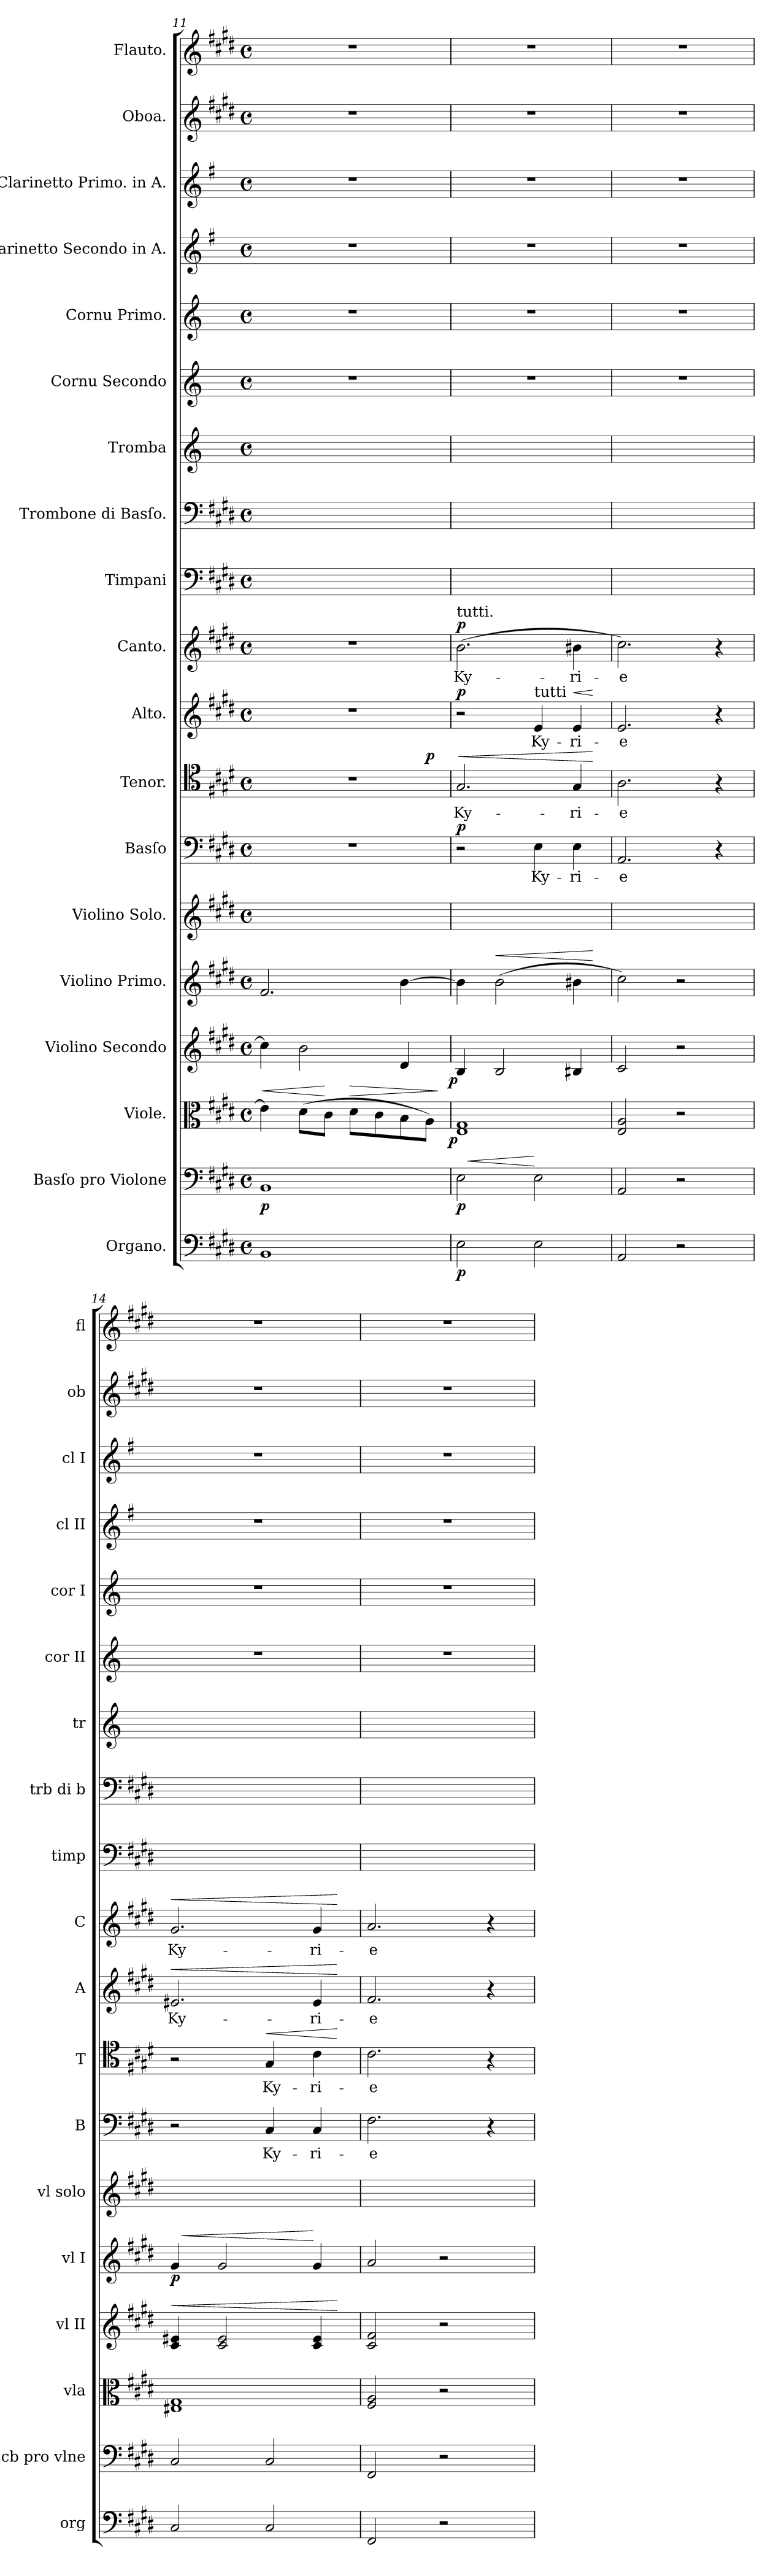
**kern	**dynam	**kern	**dynam	**kern	**dynam	**kern	**dynam	**kern	**dynam	**kern	**kern	**text	**dynam	**kern	**text	**dynam	**kern	**text	**dynam	**kern	**text	**dynam	**kern	**kern	**kern	**kern	**kern	**kern	**kern	**kern	**kern
*part19	*part19	*part18	*part18	*part17	*part17	*part16	*part16	*part15	*part15	*part14	*part13	*part13	*part13	*part12	*part12	*part12	*part11	*part11	*part11	*part10	*part10	*part10	*part9	*part8	*part7	*part6	*part5	*part4	*part3	*part2	*part1
*staff19	*staff19	*staff18	*staff18	*staff17	*staff17	*staff16	*staff16	*staff15	*staff15	*staff14	*staff13	*staff13	*staff13	*staff12	*staff12	*staff12	*staff11	*staff11	*staff11	*staff10	*staff10	*staff10	*staff9	*staff8	*staff7	*staff6	*staff5	*staff4	*staff3	*staff2	*staff1
*I"Organo.	*	*I"Basſo pro Violone	*	*I"Viole.	*	*I"Violino Secondo	*	*I"Violino Primo.	*	*I"Violino Solo.	*I"Basſo	*	*	*I"Tenor.	*	*	*I"Alto.	*	*	*I"Canto.	*	*	*I"Timpani	*I"Trombone di Basſo.	*I"Tromba	*I"Cornu Secondo	*I"Cornu Primo.	*I"Clarinetto Secondo in A.	*I"Clarinetto Primo. in A.	*I"Oboa.	*I"Flauto.
*I'org	*	*I'cb pro vlne	*	*I'vla	*	*I'vl II	*	*I'vl I	*	*I'vl solo	*I'B	*	*	*I'T	*	*	*I'A	*	*	*I'C	*	*	*I'timp	*I'trb di b	*I'tr	*I'cor II	*I'cor I	*I'cl II	*I'cl I	*I'ob	*I'fl
*clefF4	*	*clefF4	*	*clefC3	*	*clefG2	*	*clefG2	*	*clefG2	*clefF4	*	*	*clefC4	*	*	*clefG2	*	*	*clefG2	*	*	*clefF4	*clefF4	*clefG2	*clefG2	*clefG2	*clefG2	*clefG2	*clefG2	*clefG2
*	*	*	*	*	*	*	*	*	*	*	*	*	*	*	*	*	*	*	*	*	*	*	*	*	*ITrd-2c-4	*ITrd5c8	*ITrd5c8	*ITrd2c3	*ITrd2c3	*	*
*k[f#c#g#d#]	*	*k[f#c#g#d#]	*	*k[f#c#g#d#]	*	*k[f#c#g#d#]	*	*k[f#c#g#d#]	*	*k[f#c#g#d#]	*k[f#c#g#d#]	*	*	*k[f#c#g#d#]	*	*	*k[f#c#g#d#]	*	*	*k[f#c#g#d#]	*	*	*k[f#c#g#d#]	*k[f#c#g#d#]	*k[f#c#g#d#]	*k[f#c#g#d#]	*k[f#c#g#d#]	*k[f#c#g#d#]	*k[f#c#g#d#]	*k[f#c#g#d#]	*k[f#c#g#d#]
*M4/4	*	*M4/4	*	*M4/4	*	*M4/4	*	*M4/4	*	*M4/4	*M4/4	*	*	*M4/4	*	*	*M4/4	*	*	*M4/4	*	*	*M4/4	*M4/4	*M4/4	*M4/4	*M4/4	*M4/4	*M4/4	*M4/4	*M4/4
*met(c)	*	*met(c)	*	*met(c)	*	*met(c)	*	*met(c)	*	*met(c)	*met(c)	*	*	*met(c)	*	*	*met(c)	*	*	*met(c)	*	*	*met(c)	*met(c)	*met(c)	*met(c)	*met(c)	*met(c)	*met(c)	*met(c)	*met(c)
=11	=11	=11	=11	=11	=11	=11	=11	=11	=11	=11	=11	=11	=11	=11	=11	=11	=11	=11	=11	=11	=11	=11	=11	=11	=11	=11	=11	=11	=11	=11	=11
!	!	!	!	!	!LO:HP:a	!	!	!	!	!	!	!	!	!	!	!	!	!	!	!	!	!	!	!	!	!	!	!	!	!	!
*	*	*	*	*	*	*	*	*	*	*	*	*	*	*^	*	*	*	*	*	*	*	*	*	*	*	*	*	*	*	*	*
1BB	.	1BB	p	4e\]	<	4cc#\]	.	2.f#/	.	1ryy	1r	.	.	1r	2..ryy	.	.	1r	.	.	1r	.	.	1ryy	1ryy	1ryy	1r	1r	1r	1r	1r	1r
.	.	.	.	(8d#\L	.	2b\	.	.	.	.	.	.	.	.	.	.	.	.	.	.	.	.	.	.	.	.	.	.	.	.	.	.
.	.	.	.	8c#\J	[	.	.	.	.	.	.	.	.	.	.	.	.	.	.	.	.	.	.	.	.	.	.	.	.	.	.	.
!	!	!	!	!	!LO:HP:a	!	!	!	!	!	!	!	!	!	!	!	!	!	!	!	!	!	!	!	!	!	!	!	!	!	!	!
.	.	.	.	8d#\L	>	.	.	.	.	.	.	.	.	.	.	.	.	.	.	.	.	.	.	.	.	.	.	.	.	.	.	.
.	.	.	.	8c#\	.	.	.	.	.	.	.	.	.	.	.	.	.	.	.	.	.	.	.	.	.	.	.	.	.	.	.	.
.	.	.	.	8B\	.	4d#/	.	[4b\	.	.	.	.	.	.	.	.	.	.	.	.	.	.	.	.	.	.	.	.	.	.	.	.
!	!	!	!	!	!	!	!	!	!	!	!	!	!	!	!	!	!LO:DY:a	!	!	!	!	!	!	!	!	!	!	!	!	!	!	!
.	.	.	.	8A\J)	.	.	.	.	.	.	.	.	.	.	8ryy	.	p	.	.	.	.	.	.	.	.	.	.	.	.	.	.	.
.	.	.	.	.	]	.	.	.	.	.	.	.	.	.	.	.	.	.	.	.	.	.	.	.	.	.	.	.	.	.	.	.
=12	=12	=12	=12	=12	=12	=12	=12	=12	=12	=12	=12	=12	=12	=12	=12	=12	=12	=12	=12	=12	=12	=12	=12	=12	=12	=12	=12	=12	=12	=12	=12	=12
!	!	!	!	!	!	!	!	!	!	!	!	!	!	!	!	!	!	!	!	!	!LO:TX:a:t=tutti.	!	!	!	!	!	!	!	!	!	!	!
!	!	!	!	!	!	!	!	!	!	!	!	!	!	!LO:TX:a:t=tutti	!	!	!	!	!	!	!	!	!	!	!	!	!	!	!	!	!	!
!	!	!	!LO:HP:a	!	!LO:DY:rj	!	!LO:DY:rj	!	!	!	!	!	!LO:DY:a	!	!	!	!LO:HP:a	!	!	!LO:DY:a	!	!	!LO:DY:b	!	!	!	!	!	!	!	!	!
*	*	*	*	*	*	*	*	*	*	*	*	*	*	*v	*v	*	*	*	*	*	*	*	*	*	*	*	*	*	*	*	*	*
2E\	p	2E\	< p	1E 1G#	p	4B/	p	4b\]	.	1ryy	2r	.	p	2.G#/	Ky-	<	2r	.	p	(2.b\	Ky-	p	1ryy	1ryy	1ryy	1r	1r	1r	1r	1r	1r
!	!	!	!	!	!	!	!	!	!LO:HP:a	!	!	!	!	!	!	!	!	!	!	!	!	!	!	!	!	!	!	!	!	!	!
.	.	.	.	.	.	2B/	.	(2b\	<	.	.	.	.	.	.	.	.	.	.	.	.	.	.	.	.	.	.	.	.	.	.
!	!	!	!	!	!	!	!	!	!	!	!	!	!	!	!	!	!LO:TX:a:t=tutti	!	!	!	!	!	!	!	!	!	!	!	!	!	!
2E\	.	2E\	[	.	.	.	.	.	.	.	4E\	Ky-	.	.	.	.	4e/	Ky-	.	.	.	.	.	.	.	.	.	.	.	.	.
!	!	!	!	!	!	!	!	!	!	!	!	!	!	!	!	!	!	!	!LO:HP:a	!	!	!	!	!	!	!	!	!	!	!	!
.	.	.	.	.	.	4B#X/	.	4b#X\	.	.	4E\	-ri-	.	4G#/	-ri-	.	4e/	-ri-	<	4b#X\	-ri-	.	.	.	.	.	.	.	.	.	.
.	.	.	.	.	.	.	.	.	[	.	.	.	.	.	.	[	.	.	[	.	.	.	.	.	.	.	.	.	.	.	.
=13	=13	=13	=13	=13	=13	=13	=13	=13	=13	=13	=13	=13	=13	=13	=13	=13	=13	=13	=13	=13	=13	=13	=13	=13	=13	=13	=13	=13	=13	=13	=13
2AA/	.	2AA/	.	2E/ 2A/	.	2c#/	.	2cc#\)	.	1ryy	2.AA/	-e	.	2.A\	-e	.	2.e/	-e	.	2.cc#\)	-e	.	1ryy	1ryy	1ryy	1r	1r	1r	1r	1r	1r
2r	.	2r	.	2r	.	2r	.	2r	.	.	.	.	.	.	.	.	.	.	.	.	.	.	.	.	.	.	.	.	.	.	.
.	.	.	.	.	.	.	.	.	.	.	4r	.	.	4r	.	.	4r	.	.	4r	.	.	.	.	.	.	.	.	.	.	.
=14	=14	=14	=14	=14	=14	=14	=14	=14	=14	=14	=14	=14	=14	=14	=14	=14	=14	=14	=14	=14	=14	=14	=14	=14	=14	=14	=14	=14	=14	=14	=14
!	!	!	!	!	!	!	!LO:HP:a	!	!LO:HP:a	!	!	!	!	!	!	!	!	!	!LO:HP:a	!	!	!LO:HP:a	!	!	!	!	!	!	!	!	!
!	!	!	!	!	!	!	!	!	!LO:DY:n=1:b	!	!	!	!	!	!	!	!	!	!	!	!	!	!	!	!	!	!	!	!	!	!
2C#/	.	2C#/	.	1E#X 1G#	.	4c#/ 4e#X/	<	4g#/	< p	1ryy	2r	.	.	2r	.	.	2.e#X/	Ky-	<	2.g#/	Ky-	<	1ryy	1ryy	1ryy	1r	1r	1r	1r	1r	1r
.	.	.	.	.	.	2c#/ 2e#/	.	2g#/	.	.	.	.	.	.	.	.	.	.	.	.	.	.	.	.	.	.	.	.	.	.	.
!	!	!	!	!	!	!	!	!	!	!	!	!	!	!	!	!LO:HP:a	!	!	!	!	!	!	!	!	!	!	!	!	!	!	!
2C#/	.	2C#/	.	.	.	.	.	.	.	.	4C#/	Ky-	.	4G#/	Ky-	<	.	.	.	.	.	.	.	.	.	.	.	.	.	.	.
.	.	.	.	.	.	4c#/ 4e#/	.	4g#/	[	.	4C#/	-ri-	.	4c#\	-ri-	.	4e#/	-ri-	.	4g#/	-ri-	.	.	.	.	.	.	.	.	.	.
.	.	.	.	.	.	.	[	.	.	.	.	.	.	.	.	[	.	.	[	.	.	[	.	.	.	.	.	.	.	.	.
=15	=15	=15	=15	=15	=15	=15	=15	=15	=15	=15	=15	=15	=15	=15	=15	=15	=15	=15	=15	=15	=15	=15	=15	=15	=15	=15	=15	=15	=15	=15	=15
2FF#/	.	2FF#/	.	2F#/ 2A/	.	2c#/ 2f#/	.	2a/	.	1ryy	2.F#\	-e	.	2.c#\	-e	.	2.f#/	-e	.	2.a/	-e	.	1ryy	1ryy	1ryy	1r	1r	1r	1r	1r	1r
2r	.	2r	.	2r	.	2r	.	2r	.	.	.	.	.	.	.	.	.	.	.	.	.	.	.	.	.	.	.	.	.	.	.
.	.	.	.	.	.	.	.	.	.	.	4r	.	.	4r	.	.	4r	.	.	4r	.	.	.	.	.	.	.	.	.	.	.
=	=	=	=	=	=	=	=	=	=	=	=	=	=	=	=	=	=	=	=	=	=	=	=	=	=	=	=	=	=	=	=
*-	*-	*-	*-	*-	*-	*-	*-	*-	*-	*-	*-	*-	*-	*-	*-	*-	*-	*-	*-	*-	*-	*-	*-	*-	*-	*-	*-	*-	*-	*-	*-
